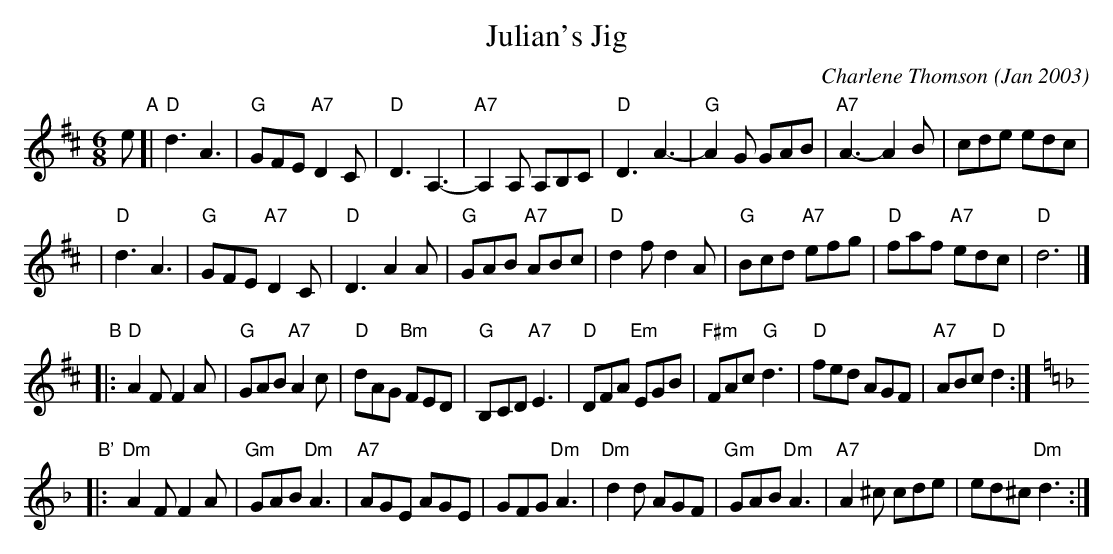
X:1
T: Julian's Jig
C: Charlene Thomson (Jan 2003)
M: 6/8
L: 1/8
K: D
e"A"\
[|"D"d3 A3 | "G"GFE "A7"D2C | "D"D3 A,3- | "A7"A,2A, A,B,C \
| "D"D3 A3-| "G"A2G GAB | "A7"A3- A2B | cde edc |
| "D"d3 A3 | "G"GFE "A7"D2C | "D"D3 A2A | "G"GAB "A7"ABc \
| "D"d2f d2A | "G"Bcd "A7"efg | "D"faf "A7"edc | "D"d6 |]
"B"\
|:"D"A2F F2A | "G"GAB "A7"A2c | "D"dAG "Bm"FED | "G"B,CD "A7"E3 \
| "D"DFA "Em"EGB | "F#m"FAc "G"d3 | "D"fed AGF | "A7"ABc "D"d2 :|
K:Dm
"B'"\
|:"Dm"A2F F2A | "Gm"GAB "Dm"A3 | "A7"AGE AGE | GFG "Dm"A3 \
| "Dm"d2d AGF | "Gm"GAB "Dm"A3 | "A7"A2^c cde | ed^c "Dm"d3 :|
